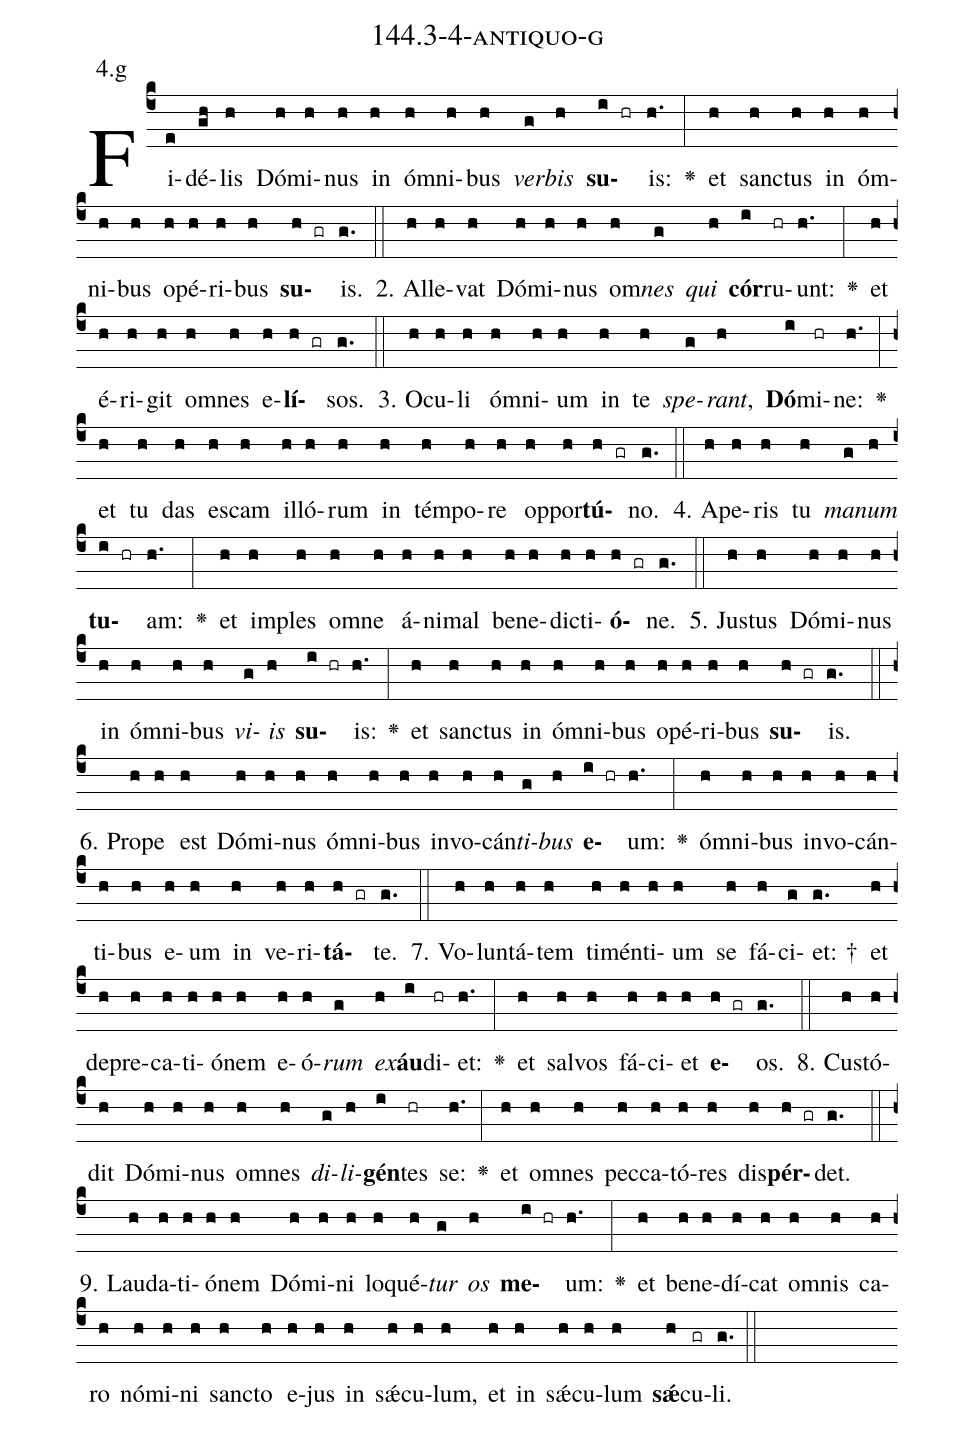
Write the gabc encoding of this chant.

name: 144.3-4-antiquo-g;
annotation: 4.g;
%%
(c4)Fi(e)dé(gh)lis(h) Dó(h)mi(h)nus(h) in(h) óm(h)ni(h)bus(h) <i>ver</i>(g)<i>bis</i>(h) <b>su</b>(i hr)is:(h.) <v>\greheightstar</v>(:) et(h) sanc(h)tus(h) in(h) óm(h)ni(h)bus(h) o(h)pé(h)ri(h)bus(h) <b>su</b>(h gr)is.(g.) (::)
2. Al(h)le(h)vat(h) Dó(h)mi(h)nus(h) om(h)<i>nes</i>(g) <i>qui</i>(h) <b>cór</b>(i)ru(hr)unt:(h.) <v>\greheightstar</v>(:) et(h) é(h)ri(h)git(h) om(h)nes(h) e(h)<b>lí</b>(h gr)sos.(g.) (::)
3. O(h)cu(h)li(h) óm(h)ni(h)um(h) in(h) te(h) <i>spe</i>(g)<i>rant</i>,(h) <b>Dó</b>(i)mi(hr)ne:(h.) <v>\greheightstar</v>(:) et(h) tu(h) das(h) es(h)cam(h) il(h)ló(h)rum(h) in(h) tém(h)po(h)re(h) op(h)por(h)<b>tú</b>(h gr)no.(g.) (::)
4. A(h)pe(h)ris(h) tu(h) <i>ma</i>(g)<i>num</i>(h) <b>tu</b>(i hr)am:(h.) <v>\greheightstar</v>(:) et(h) im(h)ples(h) om(h)ne(h) á(h)ni(h)mal(h) be(h)ne(h)dic(h)ti(h)<b>ó</b>(h gr)ne.(g.) (::)
5. Jus(h)tus(h) Dó(h)mi(h)nus(h) in(h) óm(h)ni(h)bus(h) <i>vi</i>(g)<i>is</i>(h) <b>su</b>(i hr)is:(h.) <v>\greheightstar</v>(:) et(h) sanc(h)tus(h) in(h) óm(h)ni(h)bus(h) o(h)pé(h)ri(h)bus(h) <b>su</b>(h gr)is.(g.) (::)
6. Pro(h)pe(h) est(h) Dó(h)mi(h)nus(h) óm(h)ni(h)bus(h) in(h)vo(h)cán(h)<i>ti</i>(g)<i>bus</i>(h) <b>e</b>(i hr)um:(h.) <v>\greheightstar</v>(:) óm(h)ni(h)bus(h) in(h)vo(h)cán(h)ti(h)bus(h) e(h)um(h) in(h) ve(h)ri(h)<b>tá</b>(h gr)te.(g.) (::)
7. Vo(h)lun(h)tá(h)tem(h) ti(h)mén(h)ti(h)um(h) se(h) fá(h)ci(g)et: †(g.) et(h) de(h)pre(h)ca(h)ti(h)ó(h)nem(h) e(h)ó(h)<i>rum</i>(g) <i>ex</i>(h)<b>áu</b>(i)di(hr)et:(h.) <v>\greheightstar</v>(:) et(h) sal(h)vos(h) fá(h)ci(h)et(h) <b>e</b>(h gr)os.(g.) (::)
8. Cus(h)tó(h)dit(h) Dó(h)mi(h)nus(h) om(h)nes(h) <i>di</i>(g)<i>li</i>(h)<b>gén</b>(i)tes(hr) se:(h.) <v>\greheightstar</v>(:) et(h) om(h)nes(h) pec(h)ca(h)tó(h)res(h) dis(h)<b>pér</b>(h gr)det.(g.) (::)
9. Lau(h)da(h)ti(h)ó(h)nem(h) Dó(h)mi(h)ni(h) lo(h)qué(h)<i>tur</i>(g) <i>os</i>(h) <b>me</b>(i hr)um:(h.) <v>\greheightstar</v>(:) et(h) be(h)ne(h)dí(h)cat(h) om(h)nis(h) ca(h)ro(h) nó(h)mi(h)ni(h) sanc(h)to(h) e(h)jus(h) in(h) sǽ(h)cu(h)lum,(h) et(h) in(h) sǽ(h)cu(h)lum(h) <b>sǽ</b>(h)cu(gr)li.(g.) (::)
